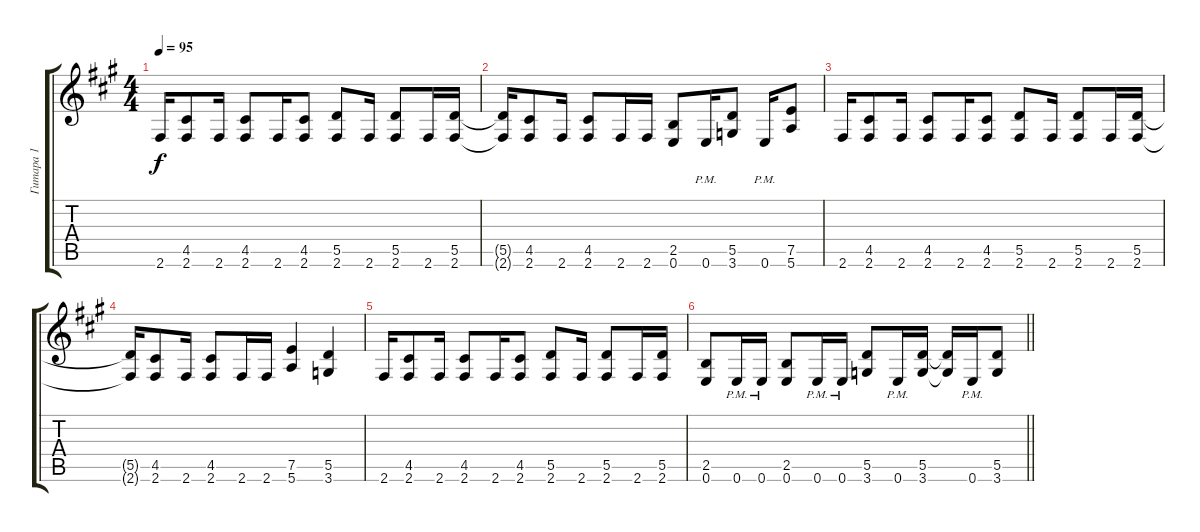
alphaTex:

\track ("Гитара 1" "Гитара 1") {instrument distortionguitar}
\staff {score tabs}
\tuning (E4 B3 G3 D3 A2 E2) {hide}
\ts (4 4)
\tempo 95
\clef g2
\ks a
2.6.16{dy f} (4.5 2.6).8 2.6.16 (4.5 2.6).8 2.6.16 (4.5 2.6).8 (5.5 2.6).8 2.6.16 (5.5 2.6).8 2.6.16 (5.5 2.6).16 |
(5.5{t} 2.6{t}).16 (4.5 2.6).8 2.6.16 (4.5 2.6).8 2.6.16 2.6.16 (2.5 0.6).8 0.6{pm}.16 (5.5 3.6).8 0.6{pm}.16 (7.5 5.6).8 |
2.6.16{volume 0} (4.5 2.6).8 2.6.16 (4.5 2.6).8 2.6.16 (4.5 2.6).8 (5.5 2.6).8 2.6.16 (5.5 2.6).8 2.6.16 (5.5 2.6).16 |
(5.5{t} 2.6{t}).16 (4.5 2.6).8 2.6.16 (4.5 2.6).8 2.6.16 2.6.16 (7.5 5.6).4 (5.5 3.6).4 |
2.6.16 (4.5 2.6).8 2.6.16 (4.5 2.6).8 2.6.16 (4.5 2.6).8 (5.5 2.6).8 2.6.16 (5.5 2.6).8 2.6.16 (5.5 2.6).16 |
\barLineRight lightlight
(2.5 0.6).8 0.6{pm}.16 0.6{pm}.16 (2.5 0.6).8 0.6{pm}.16 0.6{pm}.16 (5.5 3.6).8 0.6{pm}.16 (5.5 3.6).16 (5.5{t} 3.6{t}).16 0.6{pm}.16 (5.5 3.6).8
